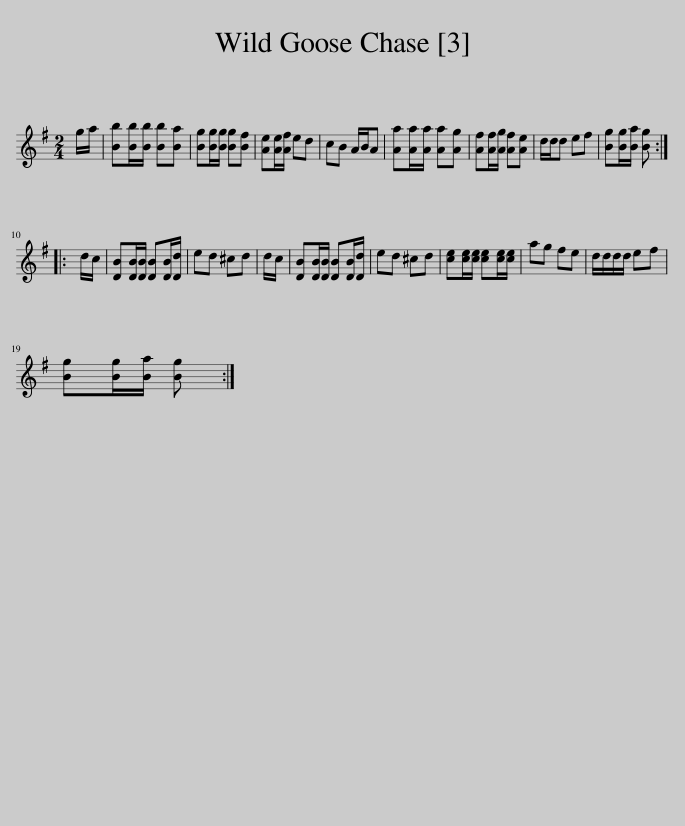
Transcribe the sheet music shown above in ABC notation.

X:1
L:1/8
M:2/4
I:linebreak $
K:G
V:1 treble
V:1
 g/a/ | [Bb][Bb]/[Bb]/ [Bb][Ba] | [Bg][Bg]/[Bg]/ [Bg][Bf] | [Ae][Ae]/[Af]/ ed | cB A/B/A | %5
 [Aa][Aa]/[Aa]/ [Aa][Ag] | [Af][Af]/[Ag]/ [Af][Ae] | d/d/d ef | [Bg][Bg]/[Ba]/ [Bg] ::$ d/c/ | %10
 [DB][DB]/[DB]/ [DB][DB]/[Dd]/ | ed ^cd | d/c/ | [DB][DB]/[DB]/ [DB][DB]/[Dd]/ | ed ^cd | %15
 [ce][ce]/[ce]/ [ce][ce]/[ce]/ | ag fe | d/d/d/d/ ef |$ [Bg][Bg]/[Ba]/ [Bg] :| %19
